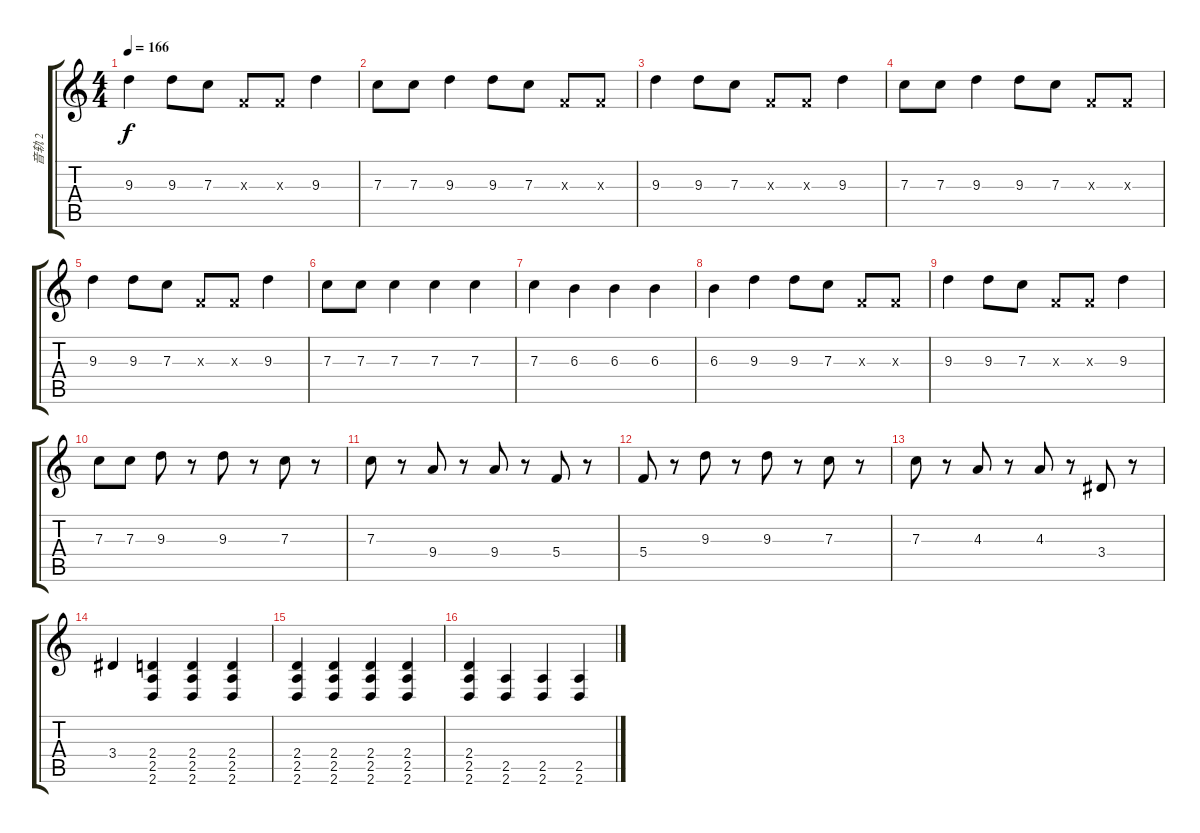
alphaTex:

\track ("音轨 2" "音轨 2") {instrument overdrivenguitar}
\staff {score tabs}
\tuning (D4 A3 F3 C3 G2 C2) {hide}
\ts (4 4)
\tempo 166
\clef g2
\ks c
9.3.4{dy f} 9.3.8 7.3.8 0.3{x}.8 0.3{x}.8 9.3.4 |
7.3.8 7.3.8 9.3.4 9.3.8 7.3.8 0.3{x}.8 0.3{x}.8 |
9.3.4 9.3.8 7.3.8 0.3{x}.8 0.3{x}.8 9.3.4 |
7.3.8 7.3.8 9.3.4 9.3.8 7.3.8 0.3{x}.8 0.3{x}.8 |
9.3.4 9.3.8 7.3.8 0.3{x}.8 0.3{x}.8 9.3.4 |
7.3.8 7.3.8 7.3.4 7.3.4 7.3.4 |
7.3.4 6.3.4 6.3.4 6.3.4 |
6.3.4 9.3.4 9.3.8 7.3.8 0.3{x}.8 0.3{x}.8 |
9.3.4 9.3.8 7.3.8 0.3{x}.8 0.3{x}.8 9.3.4 |
7.3.8 7.3.8 9.3.8 r.8 9.3.8 r.8 7.3.8 r.8 |
7.3.8 r.8 9.4.8 r.8 9.4.8 r.8 5.4.8 r.8 |
5.4.8 r.8 9.3.8 r.8 9.3.8 r.8 7.3.8 r.8 |
7.3.8 r.8 4.3.8 r.8 4.3.8 r.8 3.4.8 r.8 |
3.4.4 (2.4 2.5 2.6).4 (2.4 2.5 2.6).4 (2.4 2.5 2.6).4 |
(2.4 2.5 2.6).4 (2.4 2.5 2.6).4 (2.4 2.5 2.6).4 (2.4 2.5 2.6).4 |
(2.4 2.5 2.6).4 (2.5 2.6).4 (2.5 2.6).4 (2.5 2.6).4
